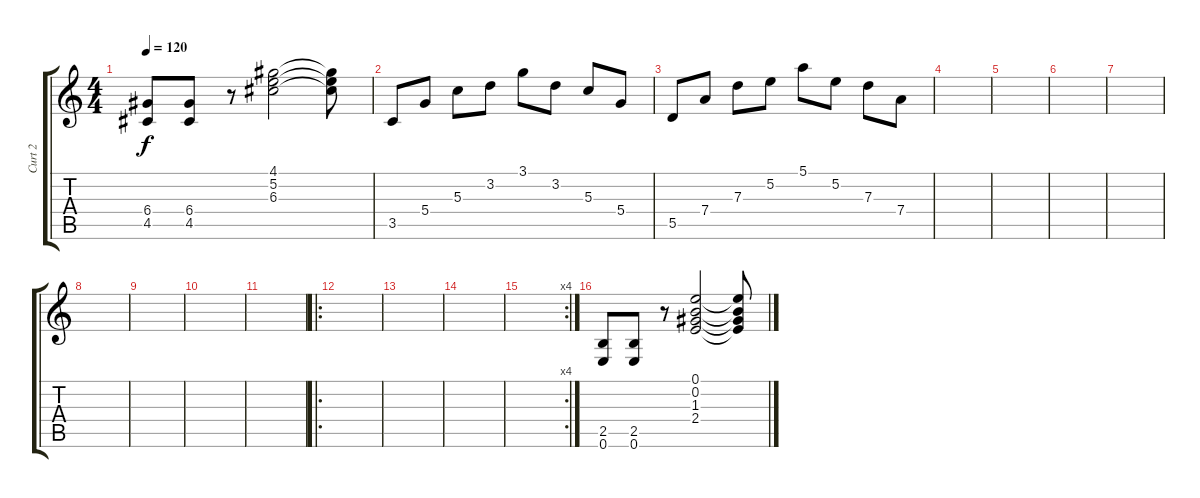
\track ("Curt 2" "Curt 2") {instrument distortionguitar}
\staff {score tabs}
\tuning (E4 B3 G3 D3 A2 E2) {hide}
\ts (4 4)
\tempo 120
\clef g2
\ks c
(6.4 4.5).8{dy f} (6.4 4.5).8 r.8 (4.1 5.2 6.3).2 (4.1{t} 5.2{t} 6.3{t}).8 |
3.5.8 5.4.8 5.3.8 3.2.8 3.1.8 3.2.8 5.3.8 5.4.8 |
5.5.8 7.4.8 7.3.8 5.2.8 5.1.8 5.2.8 7.3.8 7.4.8 |
|
|
|
|
|
|
|
|
\ro
|
|
|
\rc 4
|
(2.5 0.6).8 (2.5 0.6).8 r.8 (0.1 0.2 1.3 2.4).2 (0.1{t} 0.2{t} 1.3{t} 2.4{t}).8
